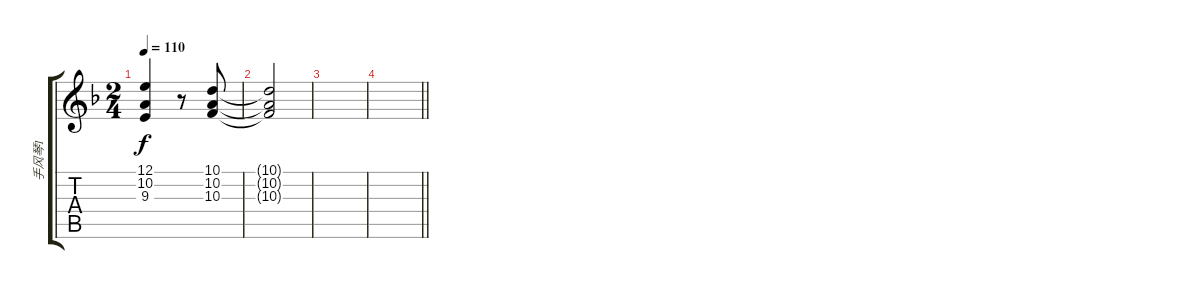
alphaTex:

\track ("手风琴1" "手风琴1") {instrument accordion}
\staff {score tabs}
\tuning (E4 B3 G3 D3 A2 E2) {hide}
\ts (2 4)
\tempo 110
\clef g2
\ks dminor
(12.1 10.2 9.3).4{dy f} r.8 (10.1 10.2 10.3).8 |
(10.1{t} 10.2{t} 10.3{t}).2 |
|
\barLineRight lightlight
